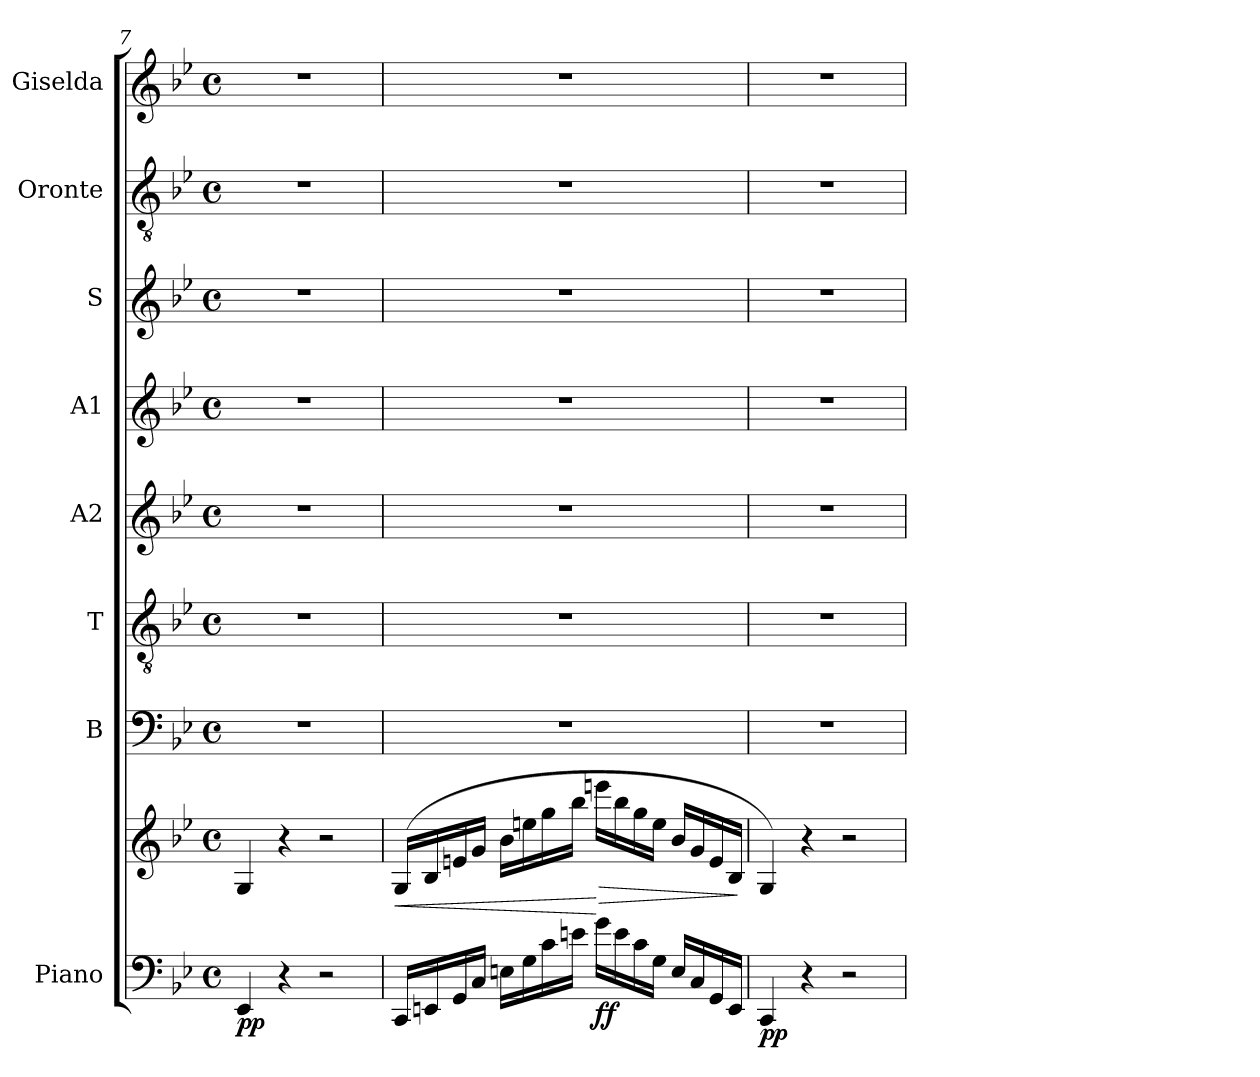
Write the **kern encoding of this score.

**kern	**kern	**dynam	**kern	**kern	**kern	**kern	**kern	**kern	**kern
*part8	*part8	*part8	*part7	*part6	*part5	*part4	*part3	*part2	*part1
*staff9	*staff8	*staff8/9	*staff7	*staff6	*staff5	*staff4	*staff3	*staff2	*staff1
*I"Piano	*	*	*I"B	*I"T	*I"A2	*I"A1	*I"S	*I"Oronte	*I"Giselda
*I'Pno	*	*	*I'B	*I'T	*I'A2	*I'A1	*I'S	*	*
*clefF4	*clefG2	*	*clefF4	*clefGv2	*clefG2	*clefG2	*clefG2	*clefGv2	*clefG2
*k[b-e-]	*k[b-e-]	*	*k[b-e-]	*k[b-e-]	*k[b-e-]	*k[b-e-]	*k[b-e-]	*k[b-e-]	*k[b-e-]
*M4/4	*M4/4	*	*M4/4	*M4/4	*M4/4	*M4/4	*M4/4	*M4/4	*M4/4
*met(c)	*met(c)	*	*met(c)	*met(c)	*met(c)	*met(c)	*met(c)	*met(c)	*met(c)
=7	=7	=7	=7	=7	=7	=7	=7	=7	=7
!	!	!LO:DY:b=2	!	!	!	!	!	!	!
!	!	!LO:DY:n=1:b	!	!	!	!	!	!	!
4EE-/	4G/	p p	1r	1r	1r	1r	1r	1r	1r
4r	4r	.	.	.	.	.	.	.	.
2r	2r	.	.	.	.	.	.	.	.
=8	=8	=8	=8	=8	=8	=8	=8	=8	=8
!	!	!LO:HP:b	!	!	!	!	!	!	!
16CC/LL	(16G/LL	<	1r	1r	1r	1r	1r	1r	1r
16EEn/	16B-/	.	.	.	.	.	.	.	.
16GG/	16en/	.	.	.	.	.	.	.	.
16C/JJ	16g/JJ	.	.	.	.	.	.	.	.
16En\LL	16b-\LL	.	.	.	.	.	.	.	.
16G\	16een\	.	.	.	.	.	.	.	.
16c\	16gg\	.	.	.	.	.	.	.	.
16en\JJ	16bb-\JJ	.	.	.	.	.	.	.	.
!	!	!LO:HP:n=1:b	!	!	!	!	!	!	!
!	!	!LO:DY:n=1:b=2	!	!	!	!	!	!	!
!	!	!LO:DY:n=2:b	!	!	!	!	!	!	!
16g\LL	16eeen\LL	[ > f f	.	.	.	.	.	.	.
16e\	16bb-\	.	.	.	.	.	.	.	.
16c\	16gg\	.	.	.	.	.	.	.	.
16G\JJ	16ee\JJ	.	.	.	.	.	.	.	.
16E/LL	16b-/LL	.	.	.	.	.	.	.	.
16C/	16g/	.	.	.	.	.	.	.	.
16GG/	16e/	.	.	.	.	.	.	.	.
16EE/JJ	16B-/JJ	.	.	.	.	.	.	.	.
.	.	]	.	.	.	.	.	.	.
=9	=9	=9	=9	=9	=9	=9	=9	=9	=9
!	!	!LO:DY:b=2	!	!	!	!	!	!	!
!	!	!LO:DY:n=1:b	!	!	!	!	!	!	!
4CC/	4G/)	p p	1r	1r	1r	1r	1r	1r	1r
4r	4r	.	.	.	.	.	.	.	.
2r	2r	.	.	.	.	.	.	.	.
=	=	=	=	=	=	=	=	=	=
*-	*-	*-	*-	*-	*-	*-	*-	*-	*-
